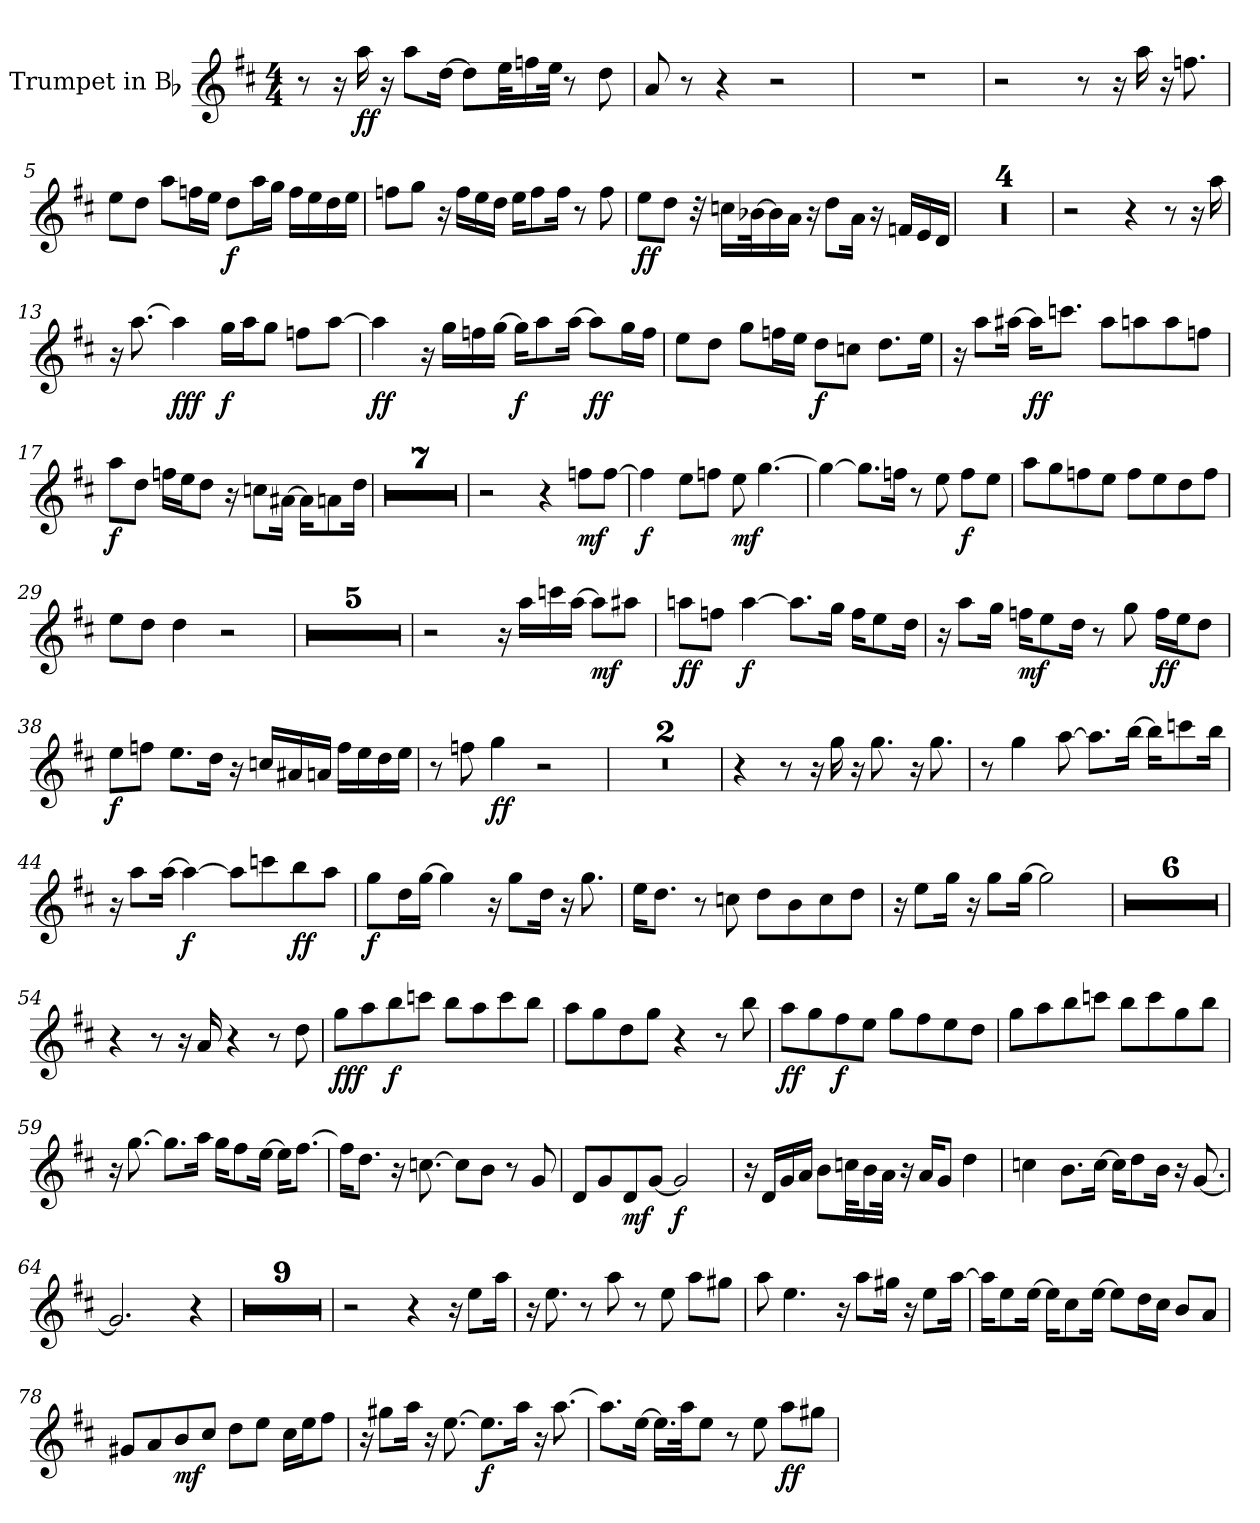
**kern	**dynam
*part1	*part1
*staff1	*staff1
*I"Trumpet in Bb	*
*I'Tpt.	*
*clefG2	*
*ITrd1c2	*
*k[]	*
*C:	*
*M4/4	*
*MM105	*
=1	=1
8r	.
16r	.
!	!LO:DY:b
16gg\	ff
16r	.
8gg\L	.
[16cc\Jk	.
8cc\L]	.
32dd\KL	.
16ee-X\	.
32dd\JJk	.
8r	.
8cc\	.
=2	=2
8g/	.
8r	.
4r	.
2r	.
=3	=3
1r	.
=4	=4
2r	.
8r	.
16r	.
16gg\	.
16r	.
8.ee-X\	.
!!LO:LB:g=z
=5	=5
8dd\L	.
8cc\J	.
8gg\L	.
16ee-X\L	.
16dd\JJ	.
!	!LO:DY:b
8cc\L	f
16gg\L	.
16ff\JJ	.
16ee-\LL	.
16dd\	.
16cc\	.
16dd\JJ	.
=6	=6
8ee-X\L	.
8ff\J	.
16r	.
16ee-\LL	.
16dd\	.
16cc\JJ	.
16dd\KL	.
8ee-\	.
16ee-\Jk	.
8r	.
8ee-\	.
=7	=7
!	!LO:DY:b
8dd\L	ff
8cc\J	.
32r	.
16b-X\LL	.
[32a-X\K	.
16a-\]	.
16g\JJ	.
16r	.
8cc\L	.
16g\Jk	.
16r	.
16e-X/LL	.
16d/	.
16c/JJ	.
!!LO:LB:g=z
=8	=8
!	!LO:DY:b
1r	f
=9	=9
1r	.
!!LO:LB:g=z
=10	=10
1r	.
=11	=11
1r	.
=12	=12
2r	.
4r	.
8r	.
16r	.
16gg\	.
=13	=13
16r	.
[8.gg\	.
!	!LO:DY:b
4gg\]	fff
!	!LO:DY:b
16ff\LL	f
16gg\J	.
8ff\J	.
8ee-X\L	.
[8gg\J	.
=14	=14
!	!LO:DY:b
4gg\]	ff
16r	.
16ff\LL	.
16ee-X\	.
[16ff\JJ	.
!	!LO:DY:b
16ff\KL]	f
8gg\	.
[16gg\Jk	.
!	!LO:DY:b
8gg\L]	ff
16ff\L	.
16ee-\JJ	.
!!LO:PB:g=z
=15	=15
8dd\L	.
8cc\J	.
8ff\L	.
16ee-X\L	.
16dd\JJ	.
!	!LO:DY:b
8cc\L	f
8b-X\J	.
8.cc\L	.
16dd\Jk	.
=16	=16
16r	.
8gg\L	.
[16gg#X\Jk	.
!	!LO:DY:b
16gg#\KL]	ff
8.bb-X\J	.
8gg#\L	.
8ggn\	.
8gg\	.
8ee-X\J	.
=17	=17
!	!LO:DY:b
8gg\L	f
8cc\J	.
16ee-X\LL	.
16dd\J	.
8cc\J	.
16r	.
8b-X\L	.
[16g#X\Jk	.
16g#\KL]	.
8gn\	.
16cc\Jk	.
=18	=18
!	!LO:DY:b
1r	ff
!!LO:LB:g=z
=19	=19
1r	.
!!LO:LB:g=z
=20	=20
1r	.
=21	=21
1r	.
=22	=22
1r	.
=23	=23
1r	.
=24	=24
1r	.
!!LO:LB:g=z
=25	=25
2r	.
4r	.
!	!LO:DY:b
8ee-X\L	mf
[8ee-\J	.
=26	=26
!	!LO:DY:b
4ee-\]	f
8dd\L	.
8ee-X\J	.
!	!LO:DY:b
8dd\	mf
[4.ff\	.
=27	=27
4ff\_	.
8.ff\L]	.
16ee-X\Jk	.
8r	.
8dd\	.
!	!LO:DY:b
8ee-\L	f
8dd\J	.
=28	=28
8gg\L	.
8ff\	.
8ee-X\	.
8dd\J	.
8ee-\L	.
8dd\	.
8cc\	.
8ee-\J	.
=29	=29
8dd\L	.
8cc\J	.
4cc\	.
2r	.
!!LO:LB:g=z
=30	=30
1r	.
=31	=31
1r	.
=32	=32
1r	.
=33	=33
1r	.
=34	=34
1r	.
!!LO:PB:g=z
=35	=35
2r	.
16r	.
16gg\LL	.
16bb-X\	.
[16gg\JJ	.
!	!LO:DY:b
8gg\L]	mf
8gg#X\J	.
=36	=36
!	!LO:DY:b
8ggn\L	ff
8ee-X\J	.
!	!LO:DY:b
[4gg\	f
8.gg\L]	.
16ff\Jk	.
16ee-\KL	.
8dd\	.
16cc\Jk	.
=37	=37
16r	.
8gg\L	.
16ff\Jk	.
!	!LO:DY:b
16ee-X\KL	mf
8dd\	.
16cc\Jk	.
8r	.
8ff\	.
!	!LO:DY:b
16ee-\LL	ff
16dd\J	.
8cc\J	.
!!LO:LB:g=z
=38	=38
!	!LO:DY:b
8dd\L	f
8ee-X\J	.
8.dd\L	.
16cc\Jk	.
16r	.
16b-X/LL	.
16g#X/	.
16gn/JJ	.
16ee-\LL	.
16dd\	.
16cc\	.
16dd\JJ	.
=39	=39
8r	.
8ee-X\	.
!	!LO:DY:b
4ff\	ff
2r	.
!!LO:LB:g=z
=40	=40
1r	.
=41	=41
1r	.
=42	=42
4r	.
8r	.
16r	.
16ff\	.
16r	.
8.ff\	.
16r	.
8.ff\	.
=43	=43
8r	.
4ff\	.
[8gg\	.
8.gg\L]	.
[16aa\Jk	.
16aa\KL]	.
8bb-X\	.
16aa\Jk	.
=44	=44
16r	.
8gg\L	.
[16gg\Jk	.
!	!LO:DY:b
4gg\_	f
8gg\L]	.
8bb-X\	.
!	!LO:DY:b
8aa\	ff
8gg\J	.
!!LO:LB:g=z
=45	=45
!	!LO:DY:b
8ff\L	f
16cc\L	.
[16ff\JJ	.
4ff\]	.
16r	.
8ff\L	.
16cc\Jk	.
16r	.
8.ff\	.
=46	=46
16dd\KL	.
8.cc\J	.
8r	.
8b-X\	.
8cc\L	.
8a\	.
8b-\	.
8cc\J	.
=47	=47
16r	.
8dd\L	.
16ff\Jk	.
16r	.
8ff\L	.
[16ff\Jk	.
2ff\]	.
=48	=48
1r	.
=49	=49
1r	.
!!LO:LB:g=z
=50	=50
1r	.
=51	=51
1r	.
=52	=52
1r	.
=53	=53
1r	.
=54	=54
4r	.
8r	.
16r	.
16g/	.
4r	.
8r	.
8cc\	.
!!LO:LB:g=z
=55	=55
!	!LO:DY:b
8ff\L	fff
8gg\	.
!	!LO:DY:b
8aa\	f
8bb-X\J	.
8aa\L	.
8gg\	.
8bb-\	.
8aa\J	.
=56	=56
8gg\L	.
8ff\	.
8cc\	.
8ff\J	.
4r	.
8r	.
8aa\	.
=57	=57
!	!LO:DY:b
8gg\L	ff
8ff\	.
!	!LO:DY:b
8ee\	f
8dd\J	.
8ff\L	.
8ee\	.
8dd\	.
8cc\J	.
=58	=58
8ff\L	.
8gg\	.
8aa\	.
8bb-X\J	.
8aa\L	.
8bb-\	.
8ff\	.
8aa\J	.
!!LO:PB:g=z
=59	=59
16r	.
[8.ff\	.
8.ff\L]	.
16gg\Jk	.
16ff\KL	.
8ee\	.
[16dd\Jk	.
16dd\KL]	.
[8.ee\J	.
=60	=60
16ee\KL]	.
8.cc\J	.
16r	.
[8.b-X\	.
8b-\L]	.
8a\J	.
8r	.
8f/	.
!!LO:LB:g=z
=61	=61
8c/L	.
8f/	.
!	!LO:DY:b
8c/	mf
[8f/J	.
!	!LO:DY:b
2f/]	f
=62	=62
16r	.
16c/LL	.
16f/	.
16g/JJ	.
8a\L	.
32b-X\KL	.
16a\	.
32g\JJk	.
16r	.
16g/KL	.
8f/J	.
4cc\	.
=63	=63
4b-X\	.
8.a\L	.
[16b-\Jk	.
16b-\KL]	.
8cc\	.
16a\Jk	.
16r	.
[8.f/	.
=64	=64
2.f/]	.
4r	.
=65	=65
1r	.
!!LO:LB:g=z
=66	=66
1r	.
=67	=67
1r	.
=68	=68
1r	.
=69	=69
1r	.
=70	=70
1r	.
!!LO:LB:g=z
=71	=71
1r	.
=72	=72
1r	.
=73	=73
1r	.
=74	=74
2r	.
4r	.
16r	.
8dd\L	.
16gg\Jk	.
=75	=75
16r	.
8.dd\	.
8r	.
8gg\	.
8r	.
8dd\	.
8gg\L	.
8ff#X\J	.
!!LO:LB:g=z
=76	=76
8gg\	.
4.dd\	.
16r	.
8gg\L	.
16ff#X\Jk	.
16r	.
8dd\L	.
[16gg\Jk	.
=77	=77
16gg\KL]	.
8dd\	.
[16dd\Jk	.
16dd\KL]	.
8b\	.
[16dd\Jk	.
8dd\L]	.
16cc\L	.
16b\JJ	.
8a/L	.
8g/J	.
=78	=78
8f#X/L	.
8g/	.
!	!LO:DY:b
8a/	mf
8b/J	.
8cc\L	.
8dd\J	.
16b\LL	.
16dd\J	.
8ee\J	.
!!LO:LB:g=z
=79	=79
16r	.
8ff#X\L	.
16gg\Jk	.
16r	.
[8.dd\	.
!	!LO:DY:b
8.dd\L]	f
16gg\Jk	.
16r	.
[8.gg\	.
=80	=80
8.gg\L]	.
[16dd\Jk	.
16.dd\LL]	.
32gg\JK	.
8dd\J	.
8r	.
8dd\	.
!	!LO:DY:b
8gg\L	ff
8ff#X\J	.
=	=
*-	*-
